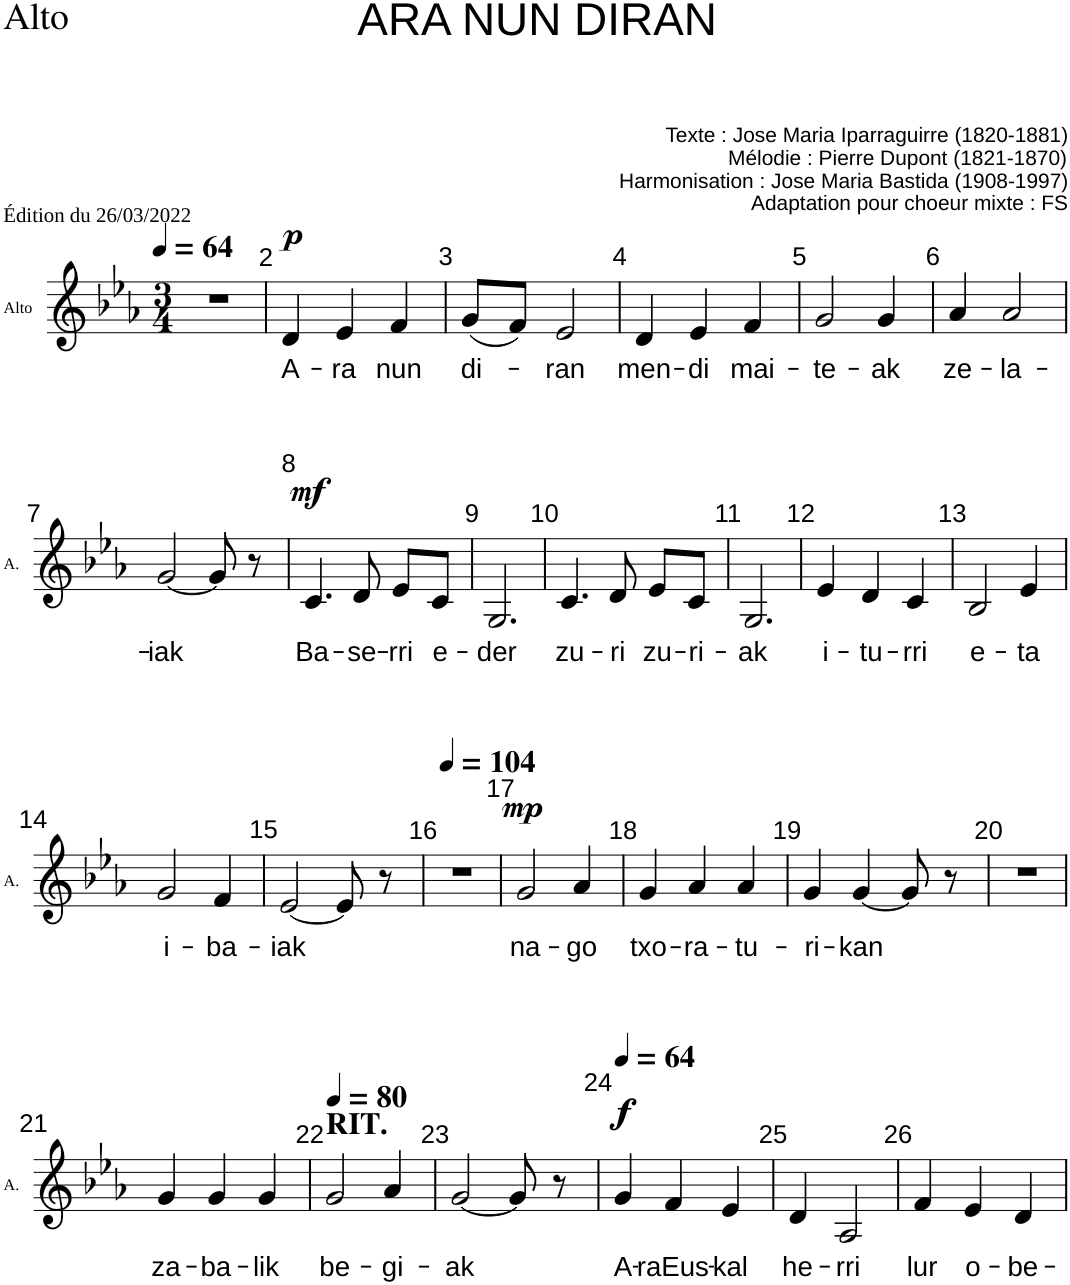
**kern	**text	**dynam
*part1	*part1	*part1
*staff1	*staff1	*staff1
*I"Alto	*	*
*I'A.	*	*
*clefG2	*	*
*k[b-e-a-]	*	*
*M3/4	*	*
*MM64	*	*
=1	=1	=1
2.r	.	.
=2	=2	=2
!	!LO:LY:b	!LO:DY:a
4d/	A-	p
!	!LO:LY:b	!
4e-/	-ra	.
!	!LO:LY:b	!
4f/	nun	.
=3	=3	=3
!	!LO:LY:b	!
(8g/L	di-	.
8f/J)	.	.
!	!LO:LY:b	!
2e-/	-ran	.
=4	=4	=4
!	!LO:LY:b	!
4d/	men-	.
!	!LO:LY:b	!
4e-/	-di	.
!	!LO:LY:b	!
4f/	mai-	.
=5	=5	=5
!	!LO:LY:b	!
2g/	-te-	.
!	!LO:LY:b	!
4g/	-ak	.
=6	=6	=6
!	!LO:LY:b	!
4a-/	ze-	.
!	!LO:LY:b	!
2a-/	-la-	.
!!LO:LB:g=z
=7	=7	=7
!	!LO:LY:b	!
[2g/	-iak	.
8g/]	.	.
8r	.	.
=8	=8	=8
!	!LO:LY:b	!LO:DY:a
4.c/	Ba-	mf
!	!LO:LY:b	!
8d/	-se-	.
!	!LO:LY:b	!
8e-/L	-rri	.
!	!LO:LY:b	!
8c/J	e-	.
=9	=9	=9
!	!LO:LY:b	!
2.G/	-der	.
=10	=10	=10
!	!LO:LY:b	!
4.c/	zu-	.
!	!LO:LY:b	!
8d/	-ri	.
!	!LO:LY:b	!
8e-/L	zu-	.
!	!LO:LY:b	!
8c/J	-ri-	.
=11	=11	=11
!	!LO:LY:b	!
2.G/	-ak	.
=12	=12	=12
!	!LO:LY:b	!
4e-/	i-	.
!	!LO:LY:b	!
4d/	-tu-	.
!	!LO:LY:b	!
4c/	-rri	.
=13	=13	=13
!	!LO:LY:b	!
2B-/	e-	.
!	!LO:LY:b	!
4e-/	-ta	.
!!LO:LB:g=z
=14	=14	=14
!	!LO:LY:b	!
2g/	i-	.
!	!LO:LY:b	!
4f/	-ba-	.
=15	=15	=15
!	!LO:LY:b	!
[2e-/	-iak	.
8e-/]	.	.
8r	.	.
=16	=16	=16
*MM104	*	*
2.r	.	.
=17	=17	=17
!	!LO:LY:b	!LO:DY:a
2g/	na-	mp
!	!LO:LY:b	!
4a-/	-go	.
=18	=18	=18
!	!LO:LY:b	!
4g/	txo-	.
!	!LO:LY:b	!
4a-/	-ra-	.
!	!LO:LY:b	!
4a-/	-tu-	.
=19	=19	=19
!	!LO:LY:b	!
4g/	-ri-	.
!	!LO:LY:b	!
[4g/	-kan	.
8g/]	.	.
8r	.	.
=20	=20	=20
2.r	.	.
!!LO:LB:g=z
=21	=21	=21
!	!LO:LY:b	!
4g/	za-	.
!	!LO:LY:b	!
4g/	-ba-	.
!	!LO:LY:b	!
4g/	-lik	.
=22	=22	=22
*MM80	*	*
!LO:TX:a:B:t=RIT.	!	!
!	!LO:LY:b	!
2g/	be-	.
!	!LO:LY:b	!
4a-/	-gi-	.
=23	=23	=23
!	!LO:LY:b	!
[2g/	-ak	.
8g/]	.	.
8r	.	.
=24	=24	=24
*MM64	*	*
!	!LO:LY:b	!LO:DY:a
!	!	!LO:DY:n=1:a
4g/	A-	f f
!	!LO:LY:b	!
4f/	-raEus-	.
!	!LO:LY:b	!
4e-/	-kal	.
=25	=25	=25
!	!LO:LY:b	!
4d/	he-	.
!	!LO:LY:b	!
2A-/	-rri	.
=26	=26	=26
!	!LO:LY:b	!
4f/	lur	.
!	!LO:LY:b	!
4e-/	o-	.
!	!LO:LY:b	!
4d/	-be-	.
=	=	=
*-	*-	*-
